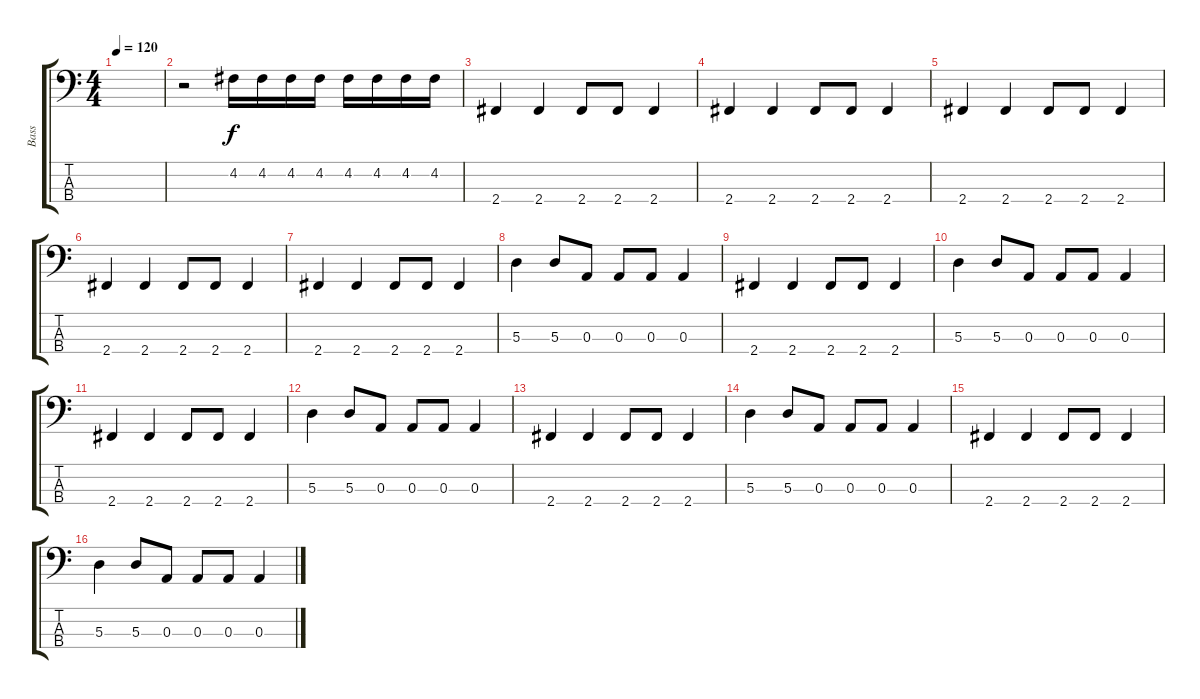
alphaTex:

\track ("Bass" "Bass") {instrument electricbassfinger}
\staff {score tabs}
\tuning (G2 D2 A1 E1) {hide}
\ts (4 4)
\tempo 120
\clef f4
\ks c
|
r.2 4.2.16 4.2.16 4.2.16 4.2.16 4.2.16 4.2.16 4.2.16 4.2.16 |
2.4.4 2.4.4 2.4.8 2.4.8 2.4.4 |
2.4.4 2.4.4 2.4.8 2.4.8 2.4.4 |
2.4.4 2.4.4 2.4.8 2.4.8 2.4.4 |
2.4.4 2.4.4 2.4.8 2.4.8 2.4.4 |
2.4.4 2.4.4 2.4.8 2.4.8 2.4.4 |
5.3.4 5.3.8 0.3.8 0.3.8 0.3.8 0.3.4 |
2.4.4 2.4.4 2.4.8 2.4.8 2.4.4 |
5.3.4 5.3.8 0.3.8 0.3.8 0.3.8 0.3.4 |
2.4.4 2.4.4 2.4.8 2.4.8 2.4.4 |
5.3.4 5.3.8 0.3.8 0.3.8 0.3.8 0.3.4 |
2.4.4 2.4.4 2.4.8 2.4.8 2.4.4 |
5.3.4 5.3.8 0.3.8 0.3.8 0.3.8 0.3.4 |
2.4.4 2.4.4 2.4.8 2.4.8 2.4.4 |
5.3.4 5.3.8 0.3.8 0.3.8 0.3.8 0.3.4
